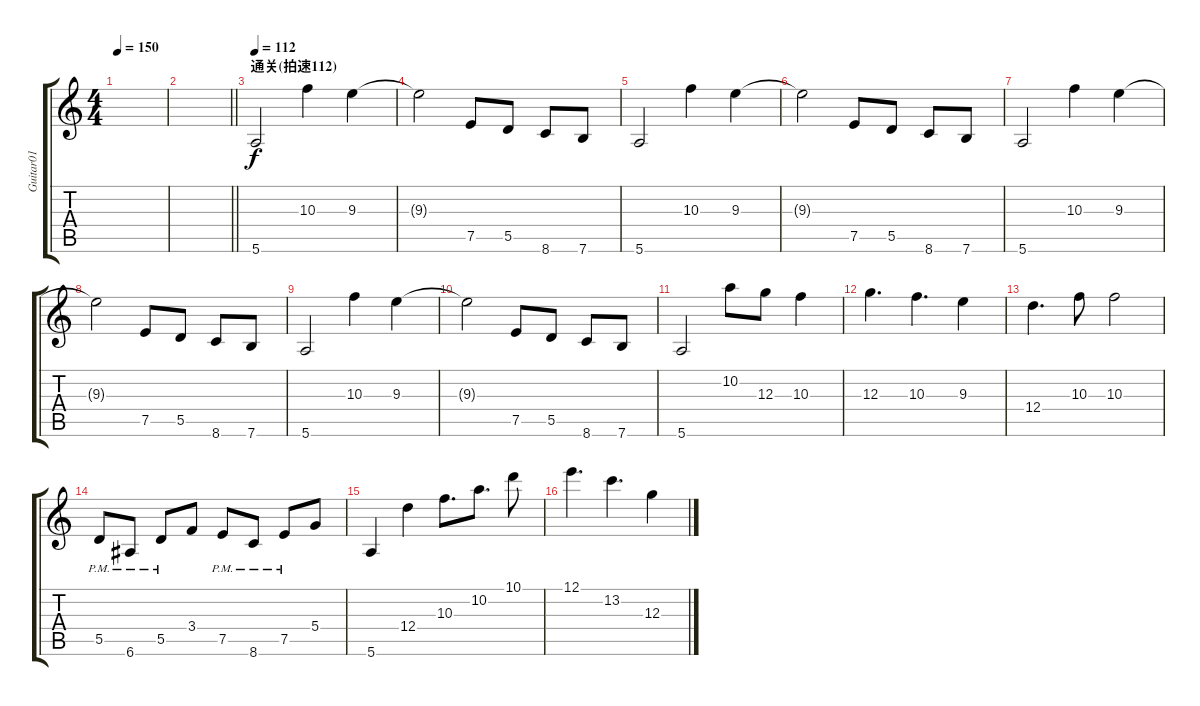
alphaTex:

\track ("Guitar01" "Guitar01") {instrument distortionguitar}
\staff {score tabs}
\tuning (E4 B3 G3 D3 A2 E2) {hide}
\ts (4 4)
\tempo 150
\clef g2
\ks c
|
\barLineRight lightlight
|
\section ("" "通关(拍速112)")
\tempo 112
5.6.2 10.3.4 9.3.4 |
9.3{t}.2 7.5.8 5.5.8 8.6.8 7.6.8 |
5.6.2 10.3.4 9.3.4 |
9.3{t}.2 7.5.8 5.5.8 8.6.8 7.6.8 |
5.6.2 10.3.4 9.3.4 |
9.3{t}.2 7.5.8 5.5.8 8.6.8 7.6.8 |
5.6.2 10.3.4 9.3.4 |
9.3{t}.2 7.5.8 5.5.8 8.6.8 7.6.8 |
5.6.2 10.2.8 12.3.8 10.3.4 |
12.3.4{d} 10.3.4{d} 9.3.4 |
12.4.4{d} 10.3.8 10.3.2 |
5.5{pm}.8 6.6{pm}.8 5.5{pm}.8 3.4.8 7.5{pm}.8 8.6{pm}.8 7.5{pm}.8 5.4.8 |
5.6.4 12.4.4 10.3.8{d} 10.2.8{d} 10.1.8 |
12.1.4{d} 13.2.4{d} 12.3.4
